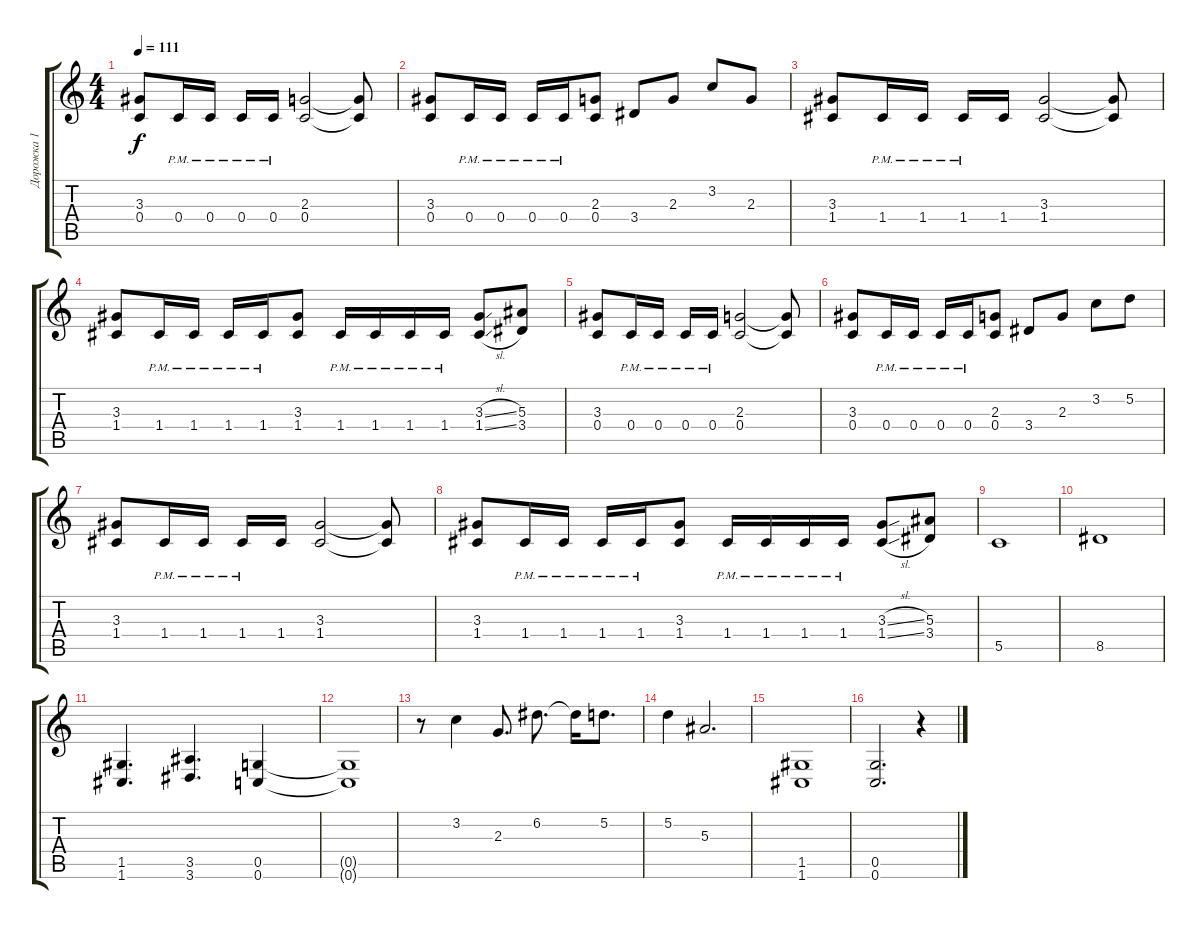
\track ("Дорожка 1" "Дорожка 1") {instrument electricguitarjazz}
\staff {score tabs}
\tuning (D4 A3 F3 C3 G2 C2) {hide}
\ts (4 4)
\tempo 111
\clef g2
\ks c
(3.3 0.4).8{dy f} 0.4{pm}.16 0.4{pm}.16 0.4{pm}.16 0.4{pm}.16 (2.3 0.4).2 (2.3{t} 0.4{t}).8 |
(3.3 0.4).8 0.4{pm}.16 0.4{pm}.16 0.4{pm}.16 0.4{pm}.16 (2.3 0.4).8 3.4.8 2.3.8 3.2.8 2.3.8 |
(3.3 1.4).8 1.4{pm}.16 1.4{pm}.16 1.4{pm}.16 1.4.16 (3.3 1.4).2 (3.3{t} 1.4{t}).8 |
(3.3 1.4).8 1.4{pm}.16 1.4{pm}.16 1.4{pm}.16 1.4{pm}.16 (3.3 1.4).8 1.4{pm}.16 1.4{pm}.16 1.4{pm}.16 1.4{pm}.16 (3.3{sl} 1.4{sl}).8 (5.3 3.4).8 |
(3.3 0.4).8 0.4{pm}.16 0.4{pm}.16 0.4{pm}.16 0.4{pm}.16 (2.3 0.4).2 (2.3{t} 0.4{t}).8 |
(3.3 0.4).8 0.4{pm}.16 0.4{pm}.16 0.4{pm}.16 0.4{pm}.16 (2.3 0.4).8 3.4.8 2.3.8 3.2.8 5.2.8 |
(3.3 1.4).8 1.4{pm}.16 1.4{pm}.16 1.4{pm}.16 1.4.16 (3.3 1.4).2 (3.3{t} 1.4{t}).8 |
(3.3 1.4).8 1.4{pm}.16 1.4{pm}.16 1.4{pm}.16 1.4{pm}.16 (3.3 1.4).8 1.4{pm}.16 1.4{pm}.16 1.4{pm}.16 1.4{pm}.16 (3.3{sl} 1.4{sl}).8 (5.3 3.4).8 |
5.5.1 |
8.5.1 |
(1.5 1.6).4{d} (3.5 3.6).4{d} (0.5 0.6).4 |
(0.5{t} 0.6{t}).1 |
r.8 3.2.4 2.3.8{d} 6.2.8{d} 6.2{t}.16 5.2.8{d} |
5.2.4 5.3.2{d} |
(1.5 1.6).1 |
(0.5 0.6).2{d} r.4
